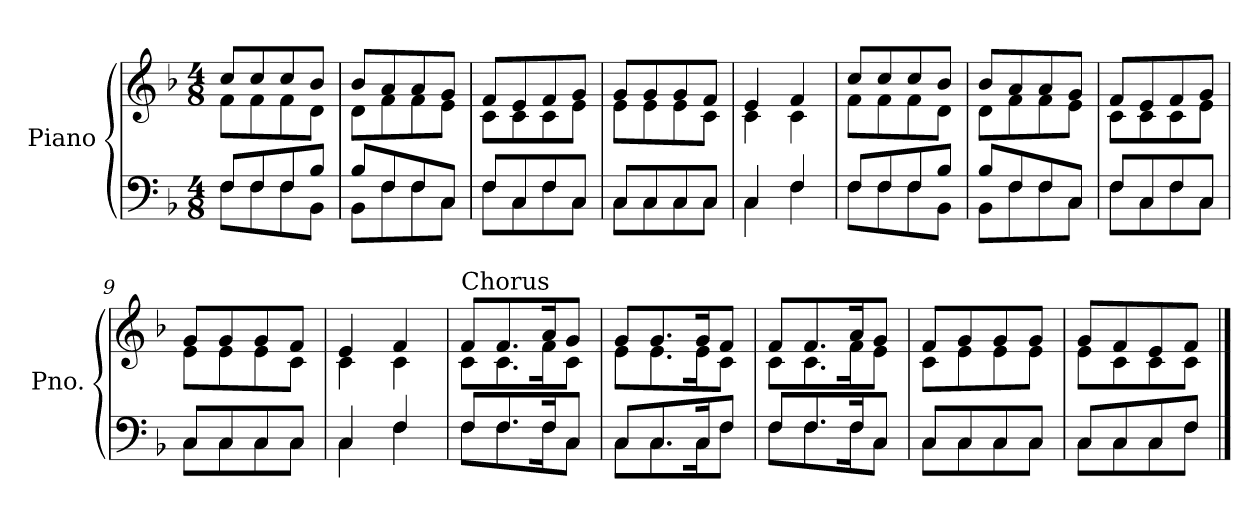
**kern	**kern
*part1	*part1
*staff2	*staff1
*I"Piano	*
*I'Pno.	*
*clefF4	*clefG2
*k[b-]	*k[b-]
*M4/8	*M4/8
*MM80	*MM80
=1	=1
*^	*^
8F/L	8F\L	8cc/L	8f\L
8F/	8F\	8cc/	8f\
8F/	8F\	8cc/	8f\
8B-/J	8BB-\J	8b-/J	8d\J
=2	=2	=2	=2
8B-/L	8BB-\L	8b-/L	8d\L
8F/	8F\	8a/	8f\
8F/	8F\	8a/	8f\
8C/J	8C\J	8g/J	8e\J
=3	=3	=3	=3
8F/L	8F\L	8f/L	8c\L
8C/	8C\	8e/	8c\
8F/	8F\	8f/	8c\
8C/J	8C\J	8g/J	8e\J
=4	=4	=4	=4
8C/L	8C\L	8g/L	8e\L
8C/	8C\	8g/	8e\
8C/	8C\	8g/	8e\
8C/J	8C\J	8f/J	8c\J
=5	=5	=5	=5
4C/	4C\	4e/	4c\
4F/	4F\	4f/	4c\
=6	=6	=6	=6
8F/L	8F\L	8cc/L	8f\L
8F/	8F\	8cc/	8f\
8F/	8F\	8cc/	8f\
8B-/J	8BB-\J	8b-/J	8d\J
=7	=7	=7	=7
8B-/L	8BB-\L	8b-/L	8d\L
8F/	8F\	8a/	8f\
8F/	8F\	8a/	8f\
8C/J	8C\J	8g/J	8e\J
=8	=8	=8	=8
8F/L	8F\L	8f/L	8c\L
8C/	8C\	8e/	8c\
8F/	8F\	8f/	8c\
8C/J	8C\J	8g/J	8e\J
=9	=9	=9	=9
8C/L	8C\L	8g/L	8e\L
8C/	8C\	8g/	8e\
8C/	8C\	8g/	8e\
8C/J	8C\J	8f/J	8c\J
=10	=10	=10	=10
4C/	4C\	4e/	4c\
4F/	4F\	4f/	4c\
!!LO:LB:g=z	!!
=11	=11	=11	=11
!	!	!LO:TX:a:t=Chorus	!
8F/L	8F\L	8f/L	8c\L
8.F/	8.F\	8.f/	8.c\
16F/K	16F\K	16a/K	16f\K
8C/J	8C\J	8g/J	8c\J
=12	=12	=12	=12
8C/L	8C\L	8g/L	8e\L
8.C/	8.C\	8.g/	8.e\
16C/K	16C\K	16g/K	16e\K
8F/J	8F\J	8f/J	8c\J
=13	=13	=13	=13
8F/L	8F\L	8f/L	8c\L
8.F/	8.F\	8.f/	8.c\
16F/K	16F\K	16a/K	16f\K
8C/J	8C\J	8g/J	8e\J
=14	=14	=14	=14
8C/L	8C\L	8f/L	8c\L
8C/	8C\	8g/	8e\
8C/	8C\	8g/	8e\
8C/J	8C\J	8g/J	8e\J
=15	=15	=15	=15
8C/L	8C\L	8g/L	8e\L
8C/	8C\	8f/	8c\
8C/	8C\	8e/	8c\
8F/J	8F\J	8f/J	8c\J
*v	*v	*	*
*	*v	*v
==	==
*-	*-
